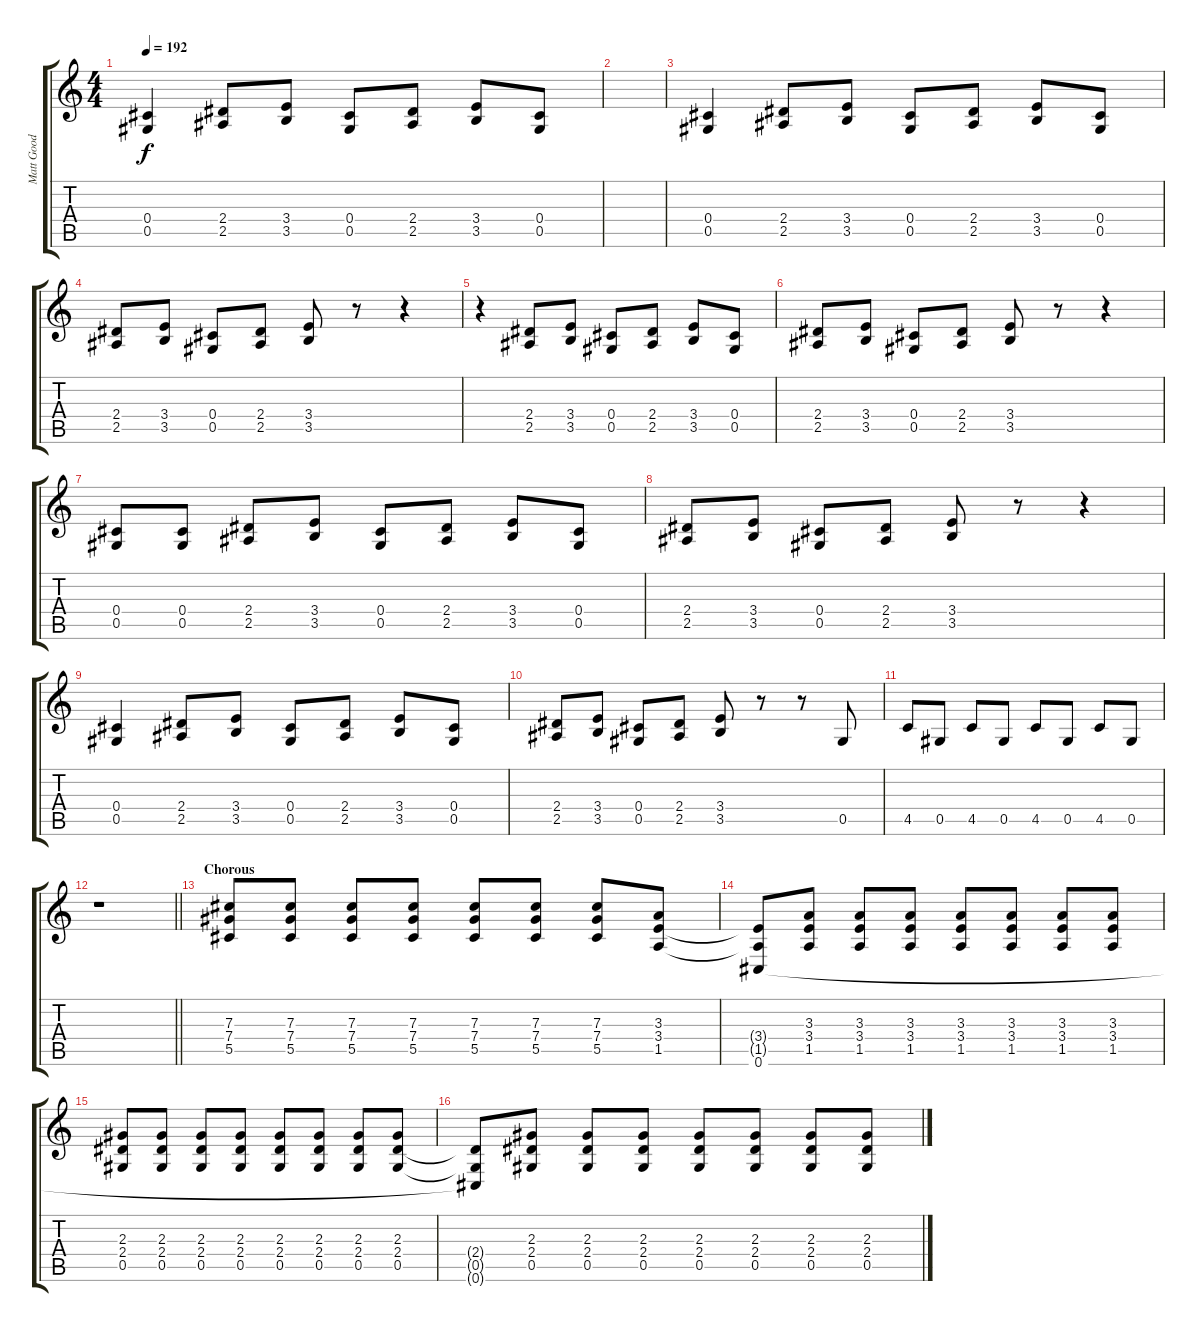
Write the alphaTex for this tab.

\track ("Matt Good" "Matt Good") {instrument distortionguitar}
\staff {score tabs}
\tuning (Eb4 Bb3 Gb3 Db3 Ab2 Db2) {hide}
\ts (4 4)
\tempo 192
\clef g2
\ks c
(0.4 0.5).4{dy f} (2.4 2.5).8 (3.4 3.5).8 (0.4 0.5).8 (2.4 2.5).8 (3.4 3.5).8 (0.4 0.5).8 |
|
(0.4 0.5).4 (2.4 2.5).8 (3.4 3.5).8 (0.4 0.5).8 (2.4 2.5).8 (3.4 3.5).8 (0.4 0.5).8 |
(2.4 2.5).8 (3.4 3.5).8 (0.4 0.5).8 (2.4 2.5).8 (3.4 3.5).8 r.8 r.4 |
r.4 (2.4 2.5).8 (3.4 3.5).8 (0.4 0.5).8 (2.4 2.5).8 (3.4 3.5).8 (0.4 0.5).8 |
(2.4 2.5).8 (3.4 3.5).8 (0.4 0.5).8 (2.4 2.5).8 (3.4 3.5).8 r.8 r.4 |
(0.4 0.5).8 (0.4 0.5).8 (2.4 2.5).8 (3.4 3.5).8 (0.4 0.5).8 (2.4 2.5).8 (3.4 3.5).8 (0.4 0.5).8 |
(2.4 2.5).8 (3.4 3.5).8 (0.4 0.5).8 (2.4 2.5).8 (3.4 3.5).8 r.8 r.4 |
(0.4 0.5).4 (2.4 2.5).8 (3.4 3.5).8 (0.4 0.5).8 (2.4 2.5).8 (3.4 3.5).8 (0.4 0.5).8 |
(2.4 2.5).8 (3.4 3.5).8 (0.4 0.5).8 (2.4 2.5).8 (3.4 3.5).8 r.8 r.8 0.5.8 |
4.5.8 0.5.8 4.5.8 0.5.8 4.5.8 0.5.8 4.5.8 0.5.8 |
\barLineRight lightlight
r.1 |
\section ("" " Chorous")
(7.3 7.4 5.5).8 (7.3 7.4 5.5).8 (7.3 7.4 5.5).8 (7.3 7.4 5.5).8 (7.3 7.4 5.5).8 (7.3 7.4 5.5).8 (7.3 7.4 5.5).8 (3.3 3.4 1.5).8 |
(3.4{t} 1.5{t} 0.6).8 (3.3 3.4 1.5).8 (3.3 3.4 1.5).8 (3.3 3.4 1.5).8 (3.3 3.4 1.5).8 (3.3 3.4 1.5).8 (3.3 3.4 1.5).8 (3.3 3.4 1.5).8 |
(2.3 2.4 0.5).8 (2.3 2.4 0.5).8 (2.3 2.4 0.5).8 (2.3 2.4 0.5).8 (2.3 2.4 0.5).8 (2.3 2.4 0.5).8 (2.3 2.4 0.5).8 (2.3 2.4 0.5).8 |
(2.4{t} 0.5{t} 0.6{t}).8 (2.3 2.4 0.5).8 (2.3 2.4 0.5).8 (2.3 2.4 0.5).8 (2.3 2.4 0.5).8 (2.3 2.4 0.5).8 (2.3 2.4 0.5).8 (2.3 2.4 0.5).8
